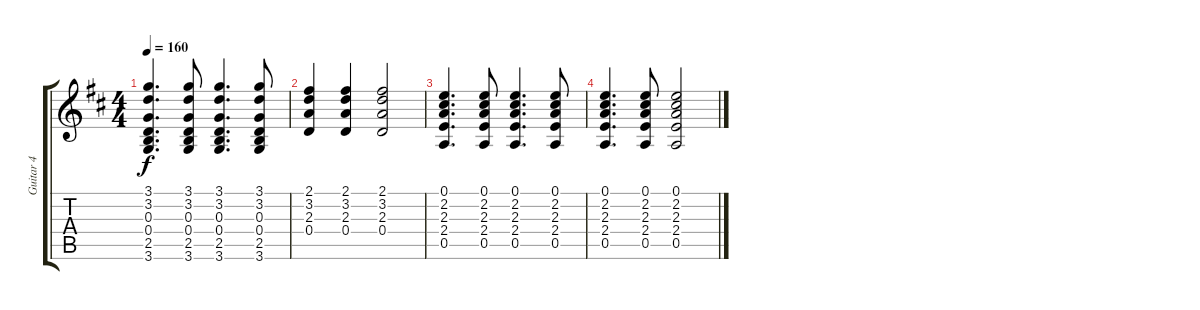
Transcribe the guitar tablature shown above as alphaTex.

\track ("Guitar 4" "Guitar 4") {instrument acousticguitarsteel}
\staff {score tabs}
\tuning (E4 B3 G3 D3 A2 E2) {hide}
\ts (4 4)
\tempo 160
\clef g2
\ks d
(3.1 3.2 0.3 0.4 2.5 3.6).4{d dy f} (3.1 3.2 0.3 0.4 2.5 3.6).8 (3.1 3.2 0.3 0.4 2.5 3.6).4{d} (3.1 3.2 0.3 0.4 2.5 3.6).8 |
(2.1 3.2 2.3 0.4).4 (2.1 3.2 2.3 0.4).4 (2.1 3.2 2.3 0.4).2 |
(0.1 2.2 2.3 2.4 0.5).4{d} (0.1 2.2 2.3 2.4 0.5).8 (0.1 2.2 2.3 2.4 0.5).4{d} (0.1 2.2 2.3 2.4 0.5).8 |
(0.1 2.2 2.3 2.4 0.5).4{d} (0.1 2.2 2.3 2.4 0.5).8 (0.1 2.2 2.3 2.4 0.5).2
